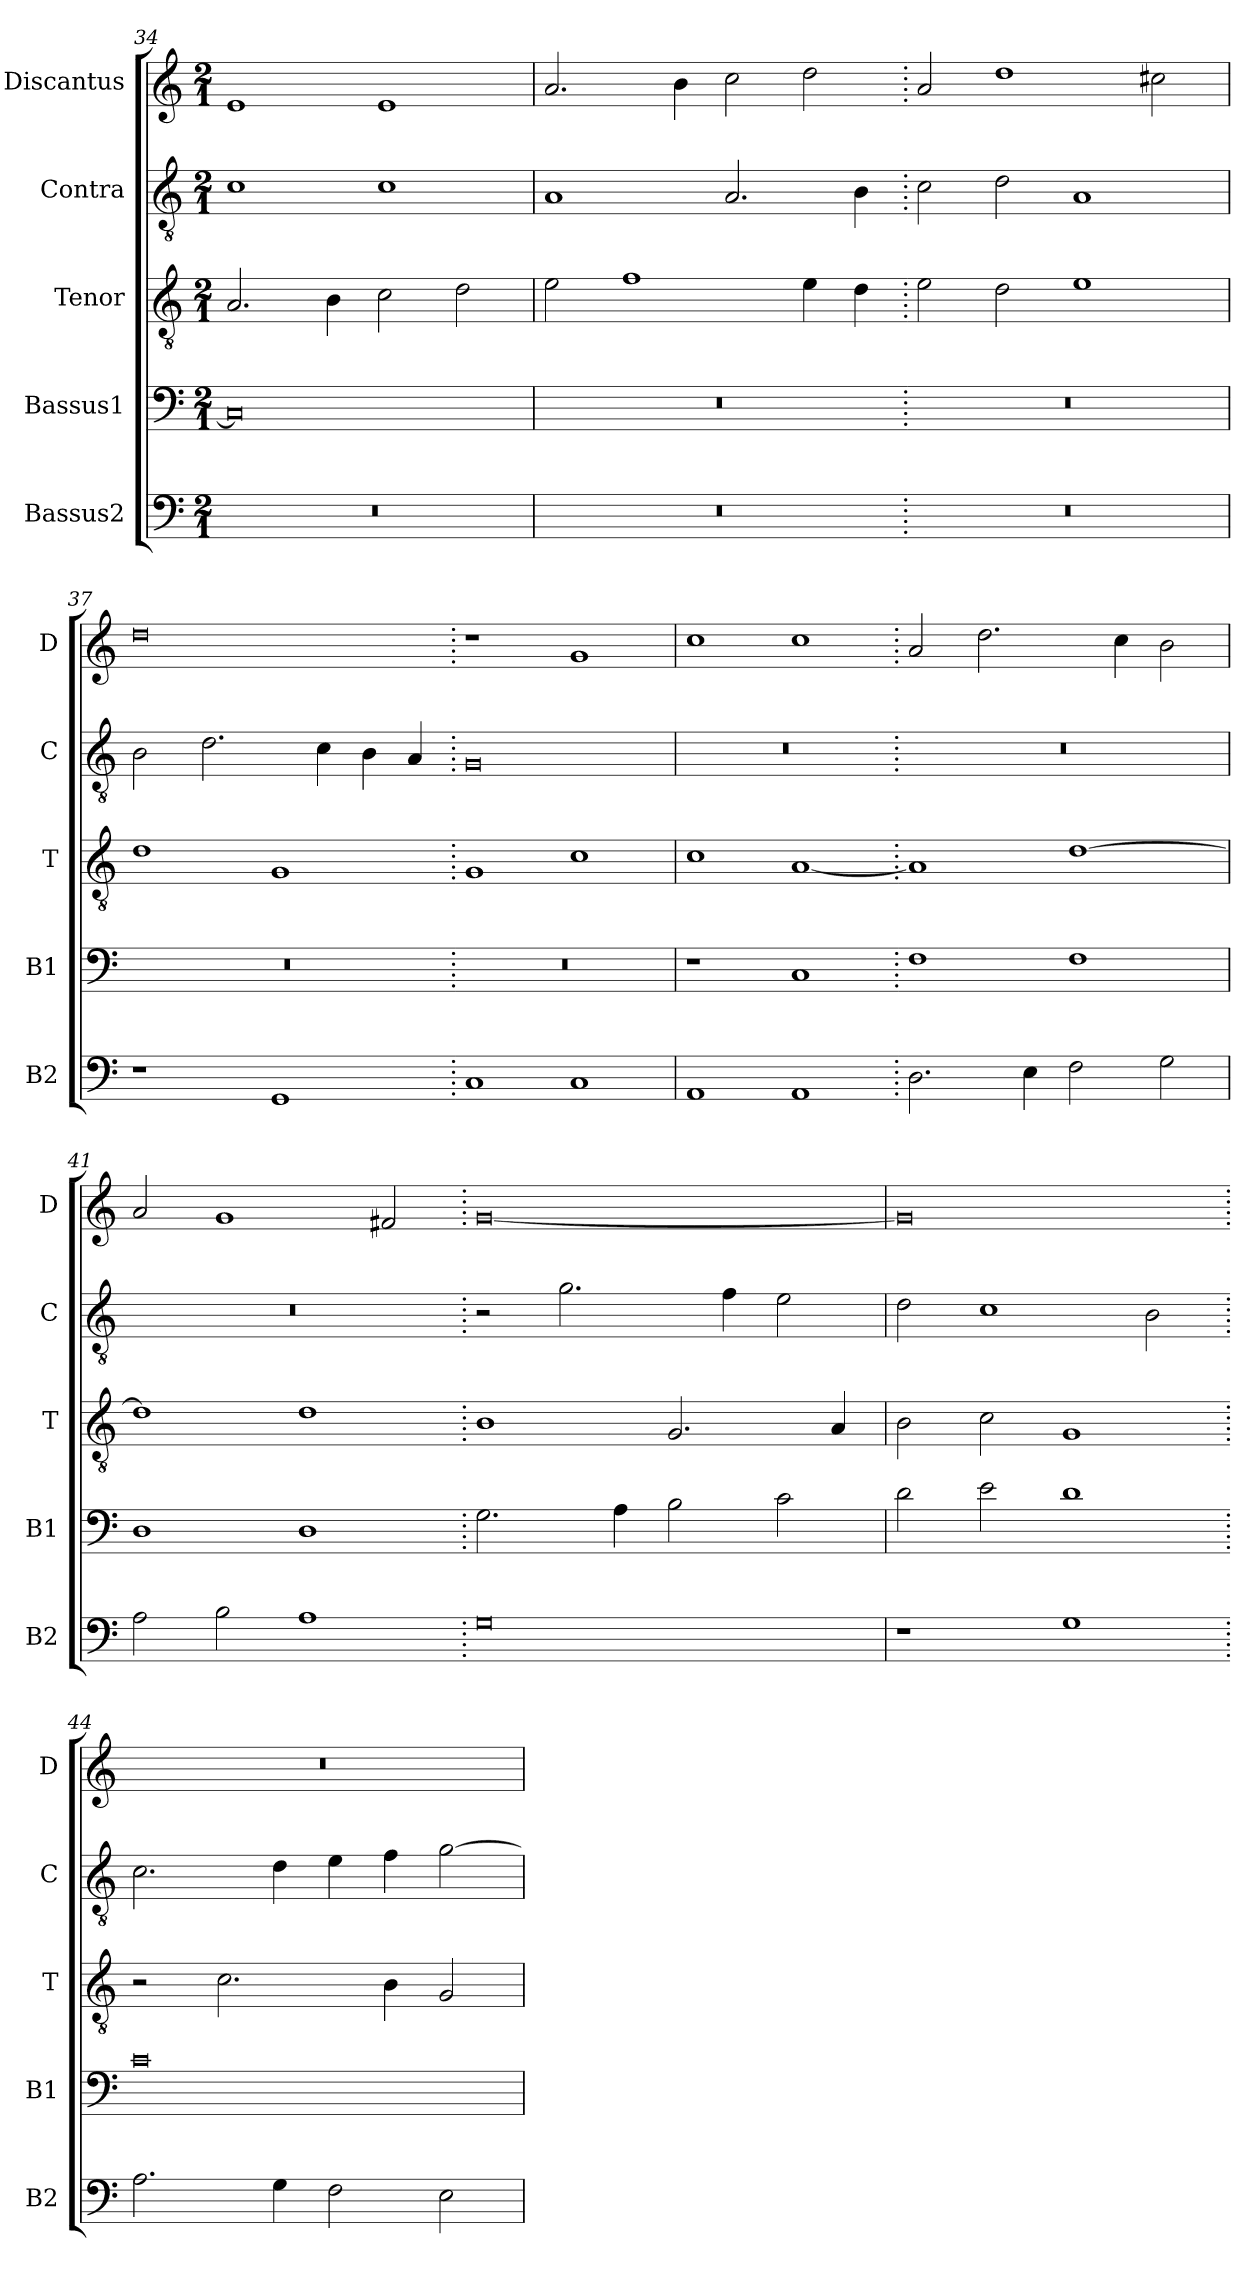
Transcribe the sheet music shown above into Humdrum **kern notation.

**kern	**kern	**kern	**kern	**kern
*part5	*part4	*part3	*part2	*part1
*staff5	*staff4	*staff3	*staff2	*staff1
*I"Bassus2	*I"Bassus1	*I"Tenor	*I"Contra	*I"Discantus
*I'B2	*I'B1	*I'T	*I'C	*I'D
*clefF4	*clefF4	*clefGv2	*clefGv2	*clefG2
*k[]	*k[]	*k[]	*k[]	*k[]
*M2/1	*M2/1	*M2/1	*M2/1	*M2/1
=34	=34	=34	=34	=34
0r	0C]	2.A/	1c	1e
.	.	4B\	.	.
.	.	2c\	1c	1e
.	.	2d\	.	.
=35	=35	=35	=35	=35
0r	0r	2e\	1A	2.a/
.	.	1f	.	.
.	.	.	.	4b\
.	.	.	2.A/	2cc\
.	.	4e\	.	2dd\
.	.	4d\	4B\	.
=36.	=36.	=36.	=36.	=36.
0r	0r	2e\	2c\	2a/
.	.	2d\	2d\	1dd
.	.	1e	1A	.
.	.	.	.	2cc#X\
=37	=37	=37	=37	=37
1r	0r	1d	2B\	0dd
.	.	.	2.d\	.
1GG	.	1G	.	.
.	.	.	4c\	.
.	.	.	4B\	.
.	.	.	4A/	.
=38.	=38.	=38.	=38.	=38.
1C	0r	1G	0G	1r
1C	.	1c	.	1g
=39	=39	=39	=39	=39
1AA	1r	1c	0r	1cc
1AA	1C	[1A	.	1cc
=40.	=40.	=40.	=40.	=40.
2.D\	1F	1A]	0r	2a/
.	.	.	.	2.dd\
4E\	.	.	.	.
2F\	1F	[1d	.	.
.	.	.	.	4cc\
2G\	.	.	.	2b\
=41	=41	=41	=41	=41
2A\	1D	1d]	0r	2a/
2B\	.	.	.	1g
1A	1D	1d	.	.
.	.	.	.	2f#X/
=42.	=42.	=42.	=42.	=42.
0G	2.G\	1B	2r	[0g
.	.	.	2.g\	.
.	4A\	.	.	.
.	2B\	2.G/	.	.
.	.	.	4f\	.
.	2c\	.	2e\	.
.	.	4A/	.	.
=43	=43	=43	=43	=43
1r	2d\	2B\	2d\	0g]
.	2e\	2c\	1c	.
1G	1d	1G	.	.
.	.	.	2B\	.
=44.	=44.	=44.	=44.	=44.
2.A\	0c	2r	2.c\	0r
.	.	2.c\	.	.
4G\	.	.	4d\	.
2F\	.	.	4e\	.
.	.	4B\	4f\	.
2E\	.	2G/	[2g\	.
=	=	=	=	=
*-	*-	*-	*-	*-
